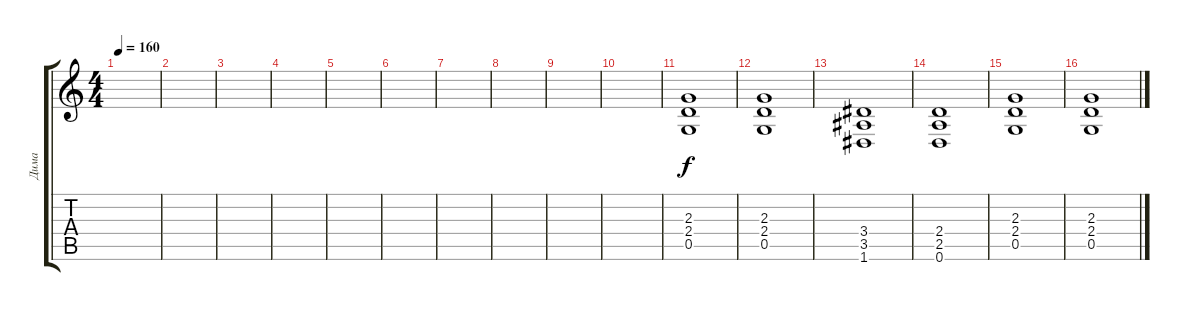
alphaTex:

\track ("Дима" "Дима") {instrument distortionguitar}
\staff {score tabs}
\tuning (D4 A3 F3 C3 G2 D2) {hide}
\ts (4 4)
\tempo 160
\clef g2
\ks c
|
|
|
|
|
|
|
|
|
|
(2.3 2.4 0.5).1 |
(2.3 2.4 0.5).1 |
(3.4 3.5 1.6).1 |
(2.4 2.5 0.6).1 |
(2.3 2.4 0.5).1 |
(2.3 2.4 0.5).1
